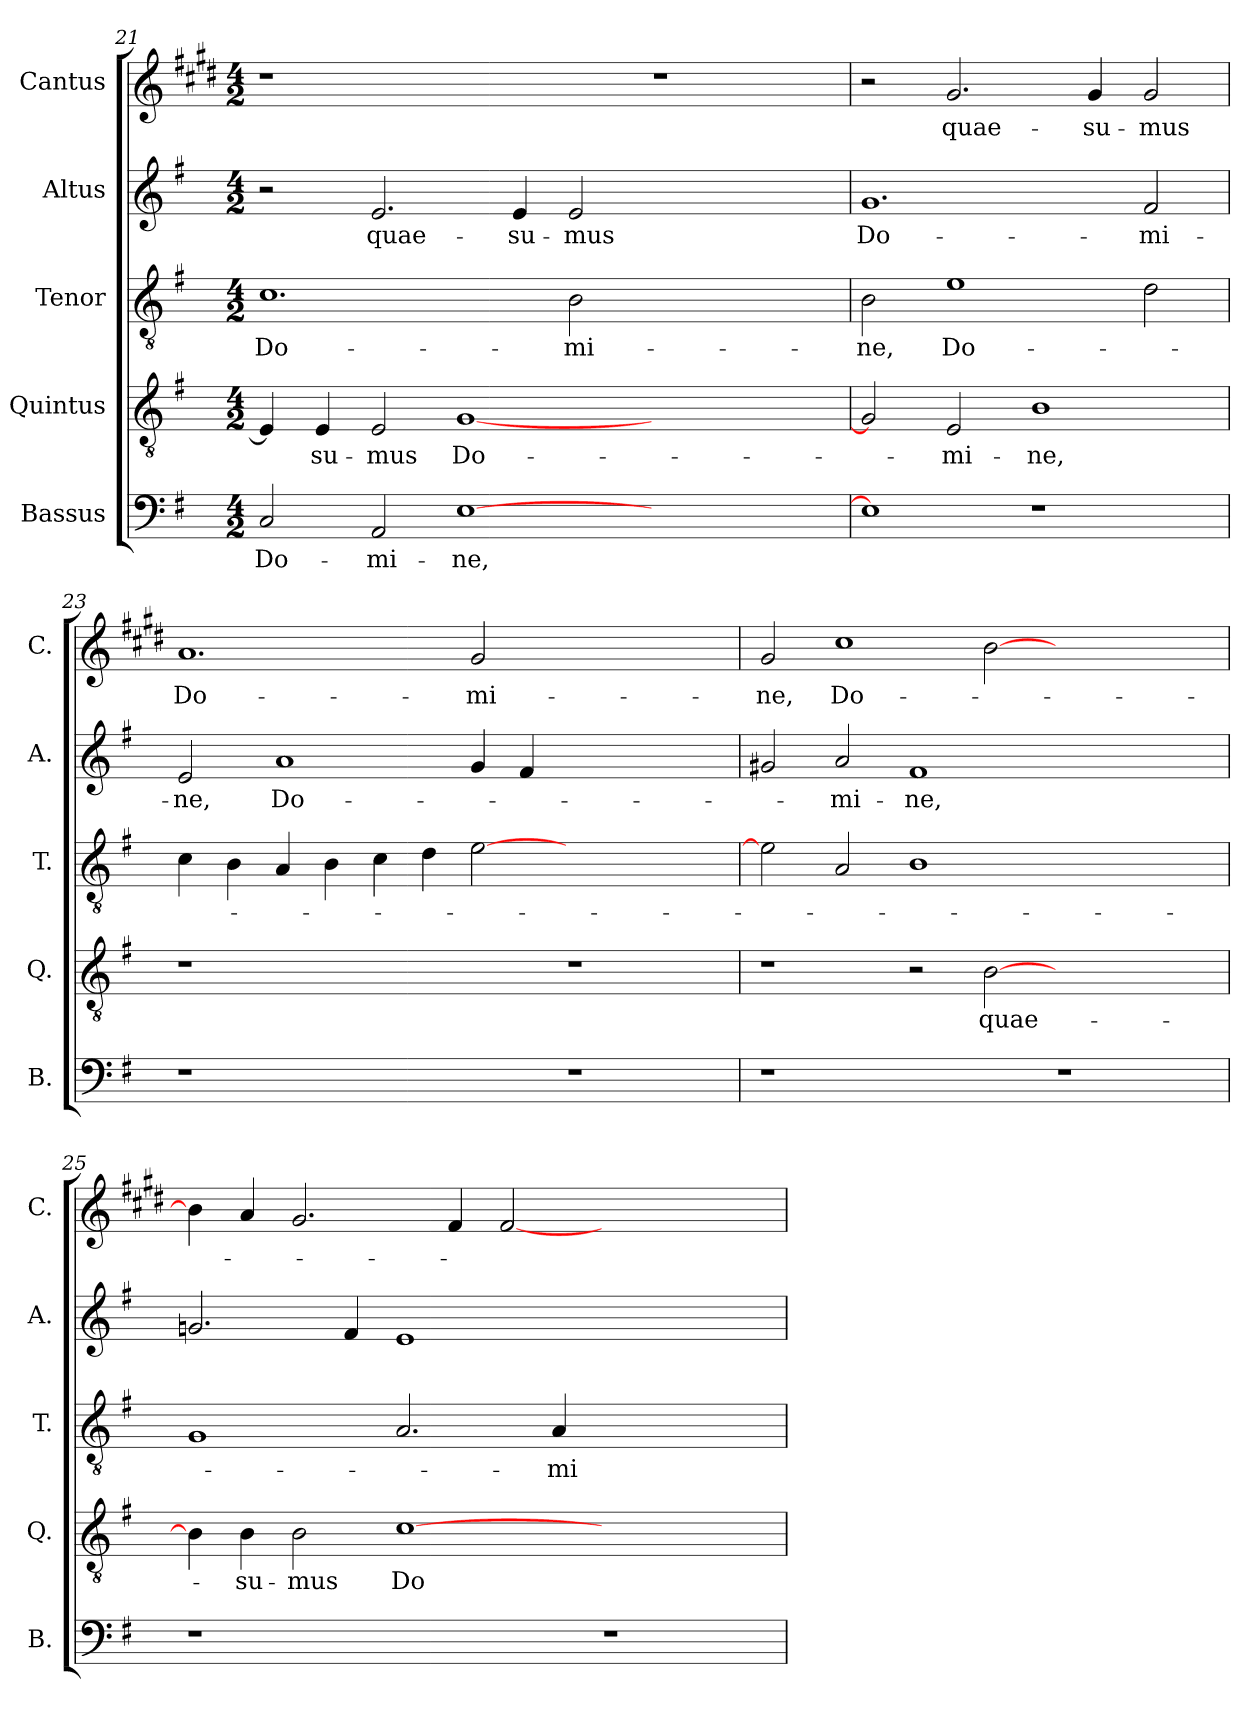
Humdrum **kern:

**kern	**text	**kern	**text	**kern	**text	**kern	**text	**kern	**text
*part5	*part5	*part4	*part4	*part3	*part3	*part2	*part2	*part1	*part1
*staff5	*staff5	*staff4	*staff4	*staff3	*staff3	*staff2	*staff2	*staff1	*staff1
*I"Bassus	*	*I"Quintus	*	*I"Tenor	*	*I"Altus	*	*I"Cantus	*
*I'B.	*	*I'Q.	*	*I'T.	*	*I'A.	*	*I'C.	*
!!LO:LB:g=z
*clefF4	*	*clefGv2	*	*clefGv2	*	*clefG2	*	*clefG2	*
*	*	*ITrd7c12	*	*	*	*	*	*ITrd-2c-3	*
*k[f#]	*	*k[f#]	*	*k[f#]	*	*k[f#]	*	*k[f#]	*
*G:	*	*G:	*	*G:	*	*G:	*	*G:	*
*M4/2	*	*M4/2	*	*M4/2	*	*M4/2	*	*M4/2	*
=21	=21	=21	=21	=21	=21	=21	=21	=21	=21
!	!LO:LY:b:color=#000000	!	!	!	!	!	!	!	!
!	!	!	!	!	!LO:LY:b:color=#000000	!	!	!LO:N:vis=1	!
2Ci/	Do-	4EEi/]	.	1.ci	Do-	2r	.	0r	.
!	!	!	!LO:LY:b:color=#000000	!	!	!	!	!	!
.	.	4EEi/	-su-	.	.	.	.	.	.
!	!LO:LY:b:color=#000000	!	!	!	!	!	!	!	!
!	!	!	!LO:LY:b:color=#000000	!	!	!	!	!	!
!	!	!	!	!	!	!	!LO:LY:b:color=#000000	!	!
2AAi/	-mi-	2EEi/	-mus	.	.	2.ei/	quae-	.	.
!	!LO:LY:b:color=#000000	!	!	!	!	!	!	!	!
!	!	!	!LO:LY:b:color=#000000	!	!	!	!	!	!
[>1Ei	-ne,	[<1GGi	Do-	.	.	.	.	.	.
!	!	!	!	!	!	!	!LO:LY:b:color=#000000	!	!
.	.	.	.	.	.	4ei/	-su-	.	.
!	!	!	!	!	!LO:LY:b:color=#000000	!	!	!	!
!	!	!	!	!	!	!	!LO:LY:b:color=#000000	!	!
.	.	.	.	2Bi\	-mi-	2ei/	-mus	.	.
!	!	!	!	!	!	!	!	!LO:N:vis=1	!
0ryy	.	0ryy	.	0ryy	.	0ryy	.	0r	.
=22	=22	=22	=22	=22	=22	=22	=22	=22	=22
!	!	!	!	!	!LO:LY:b:color=#000000	!	!	!	!
!	!	!	!	!	!	!	!LO:LY:b:color=#000000	!	!
1Ei]	.	2GGi/]	.	2Bi\	-ne,	1.gi	Do-	2r	.
!	!	!	!LO:LY:b:color=#000000	!	!	!	!	!	!
!	!	!	!	!	!LO:LY:b:color=#000000	!	!	!	!
!	!	!	!	!	!	!	!	!	!LO:LY:b:color=#000000
.	.	2EEi/	-mi-	1ei	Do-	.	.	2.bi/	quae-
!	!	!	!LO:LY:b:color=#000000	!	!	!	!	!	!
1r	.	1BBi	-ne,	.	.	.	.	.	.
!	!	!	!	!	!	!	!	!	!LO:LY:b:color=#000000
.	.	.	.	.	.	.	.	4bi/	-su-
!	!	!	!	!	!	!	!LO:LY:b:color=#000000	!	!
!	!	!	!	!	!	!	!	!	!LO:LY:b:color=#000000
.	.	.	.	2di\	.	2f#i/	-mi-	2bi/	-mus
=23	=23	=23	=23	=23	=23	=23	=23	=23	=23
!LO:N:vis=1	!	!LO:N:vis=1	!	!	!	!	!	!	!
!	!	!	!	!	!	!	!LO:LY:b:color=#000000	!	!
!	!	!	!	!	!	!	!	!	!LO:LY:b:color=#000000
0r	.	0r	.	4ci\	.	2ei/	-ne,	1.cci	Do-
.	.	.	.	4Bi\	.	.	.	.	.
!	!	!	!	!	!	!	!LO:LY:b:color=#000000	!	!
.	.	.	.	4Ai/	.	1ai	Do-	.	.
.	.	.	.	4Bi\	.	.	.	.	.
.	.	.	.	4ci\	.	.	.	.	.
.	.	.	.	4di\	.	.	.	.	.
!	!	!	!	!	!	!	!	!	!LO:LY:b:color=#000000
.	.	.	.	[>2ei\	.	4gi/	.	2bi/	-mi-
.	.	.	.	.	.	4f#i/	.	.	.
!LO:N:vis=1	!	!LO:N:vis=1	!	!	!	!	!	!	!
0r	.	0r	.	0ryy	.	0ryy	.	0ryy	.
=24	=24	=24	=24	=24	=24	=24	=24	=24	=24
!LO:N:vis=1	!	!	!	!	!	!	!	!	!
!	!	!	!	!	!	!	!	!	!LO:LY:b:color=#000000
0r	.	1r	.	2ei\]	.	2g#Xi/	.	2bi/	-ne,
!	!	!	!	!	!	!	!LO:LY:b:color=#000000	!	!
!	!	!	!	!	!	!	!	!	!LO:LY:b:color=#000000
.	.	.	.	2Ai/	.	2ai/	-mi-	1eei	Do-
!	!	!	!	!	!	!	!LO:LY:b:color=#000000	!	!
.	.	2r	.	1Bi	.	1f#i	-ne,	.	.
!	!	!	!LO:LY:b:color=#000000	!	!	!	!	!	!
.	.	[>2BBi\	quae-	.	.	.	.	[>2ddi\	.
!LO:N:vis=1	!	!	!	!	!	!	!	!	!
0r	.	0ryy	.	0ryy	.	0ryy	.	0ryy	.
=25	=25	=25	=25	=25	=25	=25	=25	=25	=25
!LO:N:vis=1	!	!	!	!	!	!	!	!	!
0r	.	4BBi\]	.	1Gi	.	2.gni/	.	4ddi\]	.
!	!	!	!LO:LY:b:color=#000000	!	!	!	!	!	!
.	.	4BBi\	-su-	.	.	.	.	4cci/	.
!	!	!	!LO:LY:b:color=#000000	!	!	!	!	!	!
.	.	2BBi\	-mus	.	.	.	.	2.bi/	.
.	.	.	.	.	.	4f#i/	.	.	.
!	!	!	!LO:LY:b:color=#000000	!	!	!	!	!	!
.	.	[>1Ci	Do-	2.Ai/	.	1ei	.	.	.
.	.	.	.	.	.	.	.	4ai/	.
.	.	.	.	.	.	.	.	[<2ai/	.
!	!	!	!	!	!LO:LY:b:color=#000000	!	!	!	!
.	.	.	.	4Ai/	-mi-	.	.	.	.
!LO:N:vis=1	!	!	!	!	!	!	!	!	!
0r	.	0ryy	.	0ryy	.	0ryy	.	0ryy	.
=	=	=	=	=	=	=	=	=	=
*-	*-	*-	*-	*-	*-	*-	*-	*-	*-
